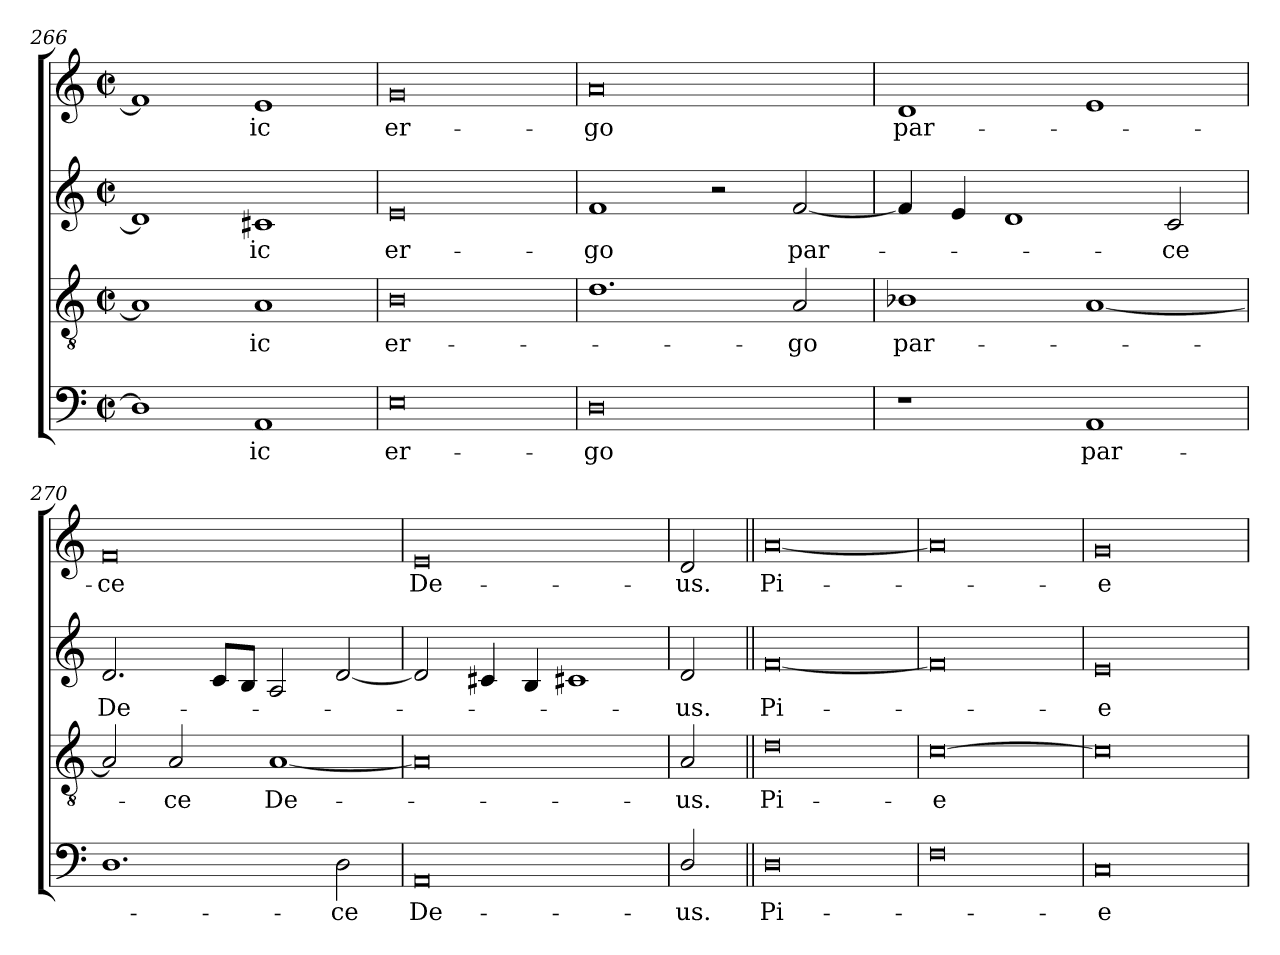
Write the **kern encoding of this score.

**kern	**text	**kern	**text	**kern	**text	**kern	**text
*part4	*part4	*part3	*part3	*part2	*part2	*part1	*part1
*staff4	*staff4	*staff3	*staff3	*staff2	*staff2	*staff1	*staff1
*clefF4	*	*clefGv2	*	*clefG2	*	*clefG2	*
*k[]	*	*k[]	*	*k[]	*	*k[]	*
*C:	*	*C:	*	*C:	*	*C:	*
*M2/2	*	*M2/2	*	*M2/2	*	*M2/2	*
*met(c|)	*	*met(c|)	*	*met(c|)	*	*met(c|)	*
=266	=266	=266	=266	=266	=266	=266	=266
1D]	.	1A]	.	1d]	.	1f]	.
!	!LO:LY:b	!	!LO:LY:b	!	!LO:LY:b	!	!LO:LY:b
1AA	-ic	1A	-ic	1c#X	-ic	1e	-ic
!!LO:LB:g=z
=267	=267	=267	=267	=267	=267	=267	=267
!	!LO:LY:b	!	!LO:LY:b	!	!LO:LY:b	!	!LO:LY:b
0E	er-	0B	er-	0e	er-	0g	er-
=268	=268	=268	=268	=268	=268	=268	=268
!	!LO:LY:b	!	!	!	!LO:LY:b	!	!LO:LY:b
0D	-go	1.d	.	1f	-go	0a	-go
.	.	.	.	2r	.	.	.
!	!	!	!LO:LY:b	!	!LO:LY:b	!	!
.	.	2A/	-go	[2f/	par-	.	.
=269	=269	=269	=269	=269	=269	=269	=269
!	!	!	!LO:LY:b	!	!	!	!LO:LY:b
1r	.	1B-X	par-	4f/]	.	1d	par-
.	.	.	.	4e/	.	.	.
.	.	.	.	1d	.	.	.
!	!LO:LY:b	!	!	!	!	!	!
1AA	par-	[1A	.	.	.	1e	.
!	!	!	!	!	!LO:LY:b	!	!
.	.	.	.	2c/	-ce	.	.
=270	=270	=270	=270	=270	=270	=270	=270
!	!	!	!	!	!LO:LY:b	!	!LO:LY:b
1.D	.	2A/]	.	2.d/	De-	0f	-ce
!	!	!	!LO:LY:b	!	!	!	!
.	.	2A/	-ce	.	.	.	.
.	.	.	.	8c/L	.	.	.
.	.	.	.	8B/J	.	.	.
!	!	!	!LO:LY:b	!	!	!	!
.	.	[1A	De-	2A/	.	.	.
!	!LO:LY:b	!	!	!	!	!	!
2D\	-ce	.	.	[2d/	.	.	.
=271	=271	=271	=271	=271	=271	=271	=271
!	!LO:LY:b	!	!	!	!	!	!LO:LY:b
0AA	De-	0A]	.	2d/]	.	0e	De-
.	.	.	.	4c#X/	.	.	.
.	.	.	.	4B/	.	.	.
.	.	.	.	1c#X	.	.	.
=272	=272	=272	=272	=272	=272	=272	=272
!	!LO:LY:b	!	!LO:LY:b	!	!LO:LY:b	!	!LO:LY:b
2D/	-us.	2A/	-us.	2d/	-us.	2d/	-us.
!!LO:LB:g=z
=273||	=273||	=273||	=273||	=273||	=273||	=273||	=273||
!	!LO:LY:b	!	!LO:LY:b	!	!LO:LY:b	!	!LO:LY:b
0D	Pi-	0d	Pi-	[0f	Pi-	[0a	Pi-
=274	=274	=274	=274	=274	=274	=274	=274
!	!	!	!LO:LY:b	!	!	!	!
0F	.	[0c	-e	0f]	.	0a]	.
=275	=275	=275	=275	=275	=275	=275	=275
!	!LO:LY:b	!	!	!	!LO:LY:b	!	!LO:LY:b
0C	-e	0c]	.	0e	-e	0g	-e
=	=	=	=	=	=	=	=
*-	*-	*-	*-	*-	*-	*-	*-
